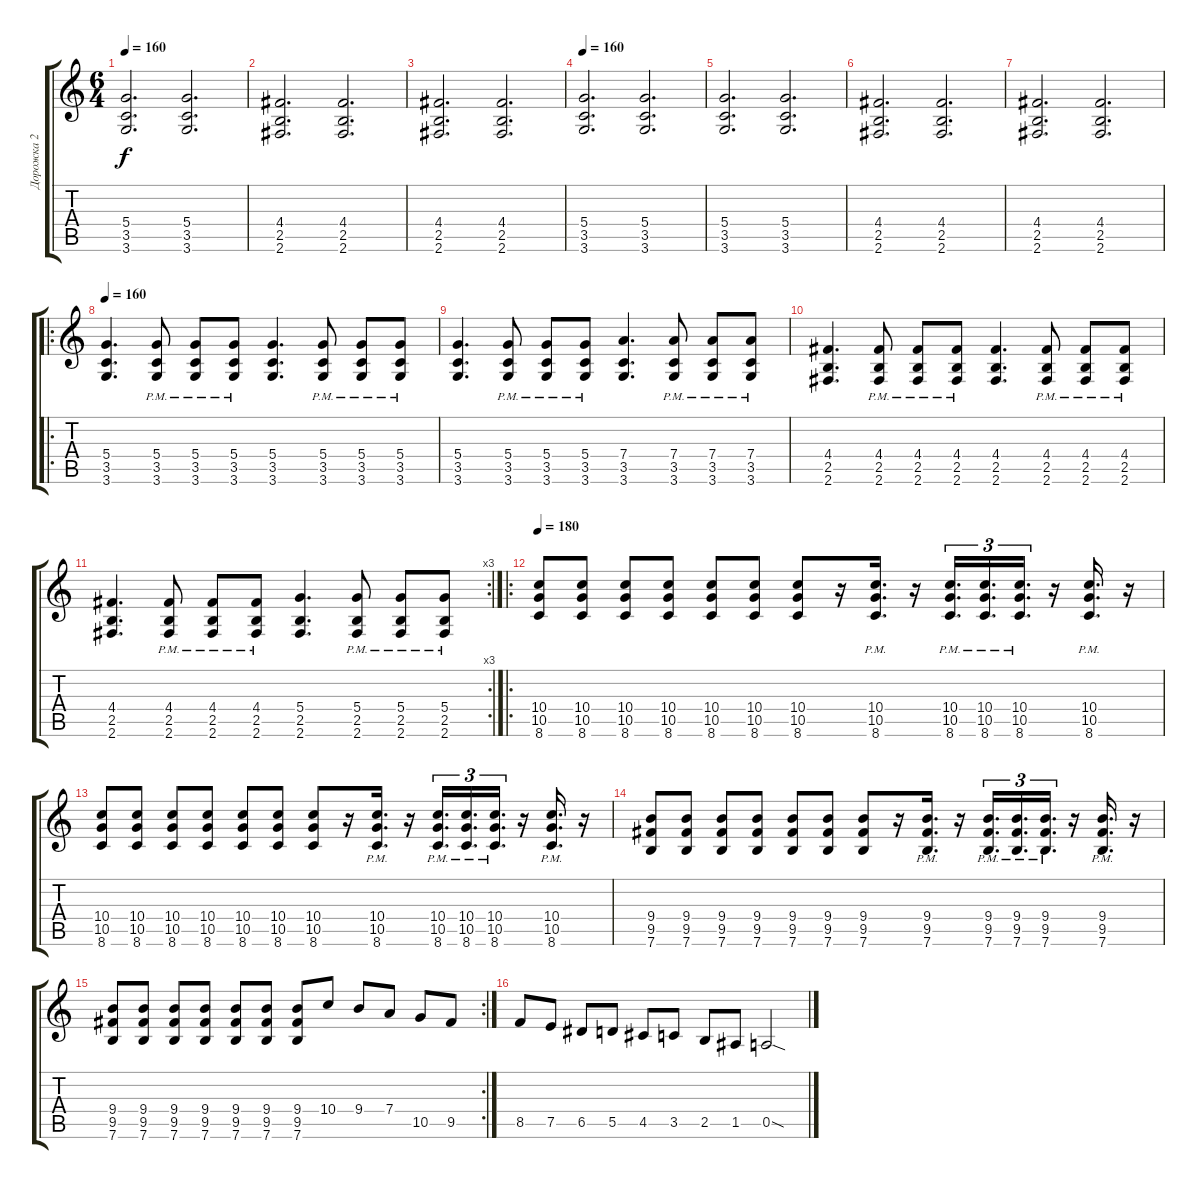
\track ("Дорожка 2" "Дорожка 2") {instrument distortionguitar}
\staff {score tabs}
\tuning (E4 B3 G3 D3 A2 E2) {hide}
\ts (6 4)
\tempo 160
\clef g2
\ks c
(5.4 3.5 3.6).2{d dy f} (5.4 3.5 3.6).2{d} |
(4.4 2.5 2.6).2{d} (4.4 2.5 2.6).2{d} |
(4.4 2.5 2.6).2{d} (4.4 2.5 2.6).2{d} |
\tempo 160
(5.4 3.5 3.6).2{d instrument acousticguitarnylon} (5.4 3.5 3.6).2{d} |
(5.4 3.5 3.6).2{d} (5.4 3.5 3.6).2{d} |
(4.4 2.5 2.6).2{d} (4.4 2.5 2.6).2{d} |
(4.4 2.5 2.6).2{d} (4.4 2.5 2.6).2{d} |
\ro
\tempo 160
(5.4 3.5 3.6).4{d instrument distortionguitar} (5.4{pm} 3.5{pm} 3.6{pm}).8 (5.4{pm} 3.5{pm} 3.6{pm}).8 (5.4{pm} 3.5{pm} 3.6{pm}).8 (5.4 3.5 3.6).4{d} (5.4{pm} 3.5{pm} 3.6{pm}).8 (5.4{pm} 3.5{pm} 3.6{pm}).8 (5.4{pm} 3.5{pm} 3.6{pm}).8 |
(5.4 3.5 3.6).4{d} (5.4{pm} 3.5{pm} 3.6{pm}).8 (5.4{pm} 3.5{pm} 3.6{pm}).8 (5.4{pm} 3.5{pm} 3.6{pm}).8 (7.4 3.5 3.6).4{d} (7.4{pm} 3.5{pm} 3.6{pm}).8 (7.4{pm} 3.5{pm} 3.6{pm}).8 (7.4{pm} 3.5{pm} 3.6{pm}).8 |
(4.4 2.5 2.6).4{d} (4.4{pm} 2.5{pm} 2.6{pm}).8 (4.4{pm} 2.5{pm} 2.6{pm}).8 (4.4{pm} 2.5{pm} 2.6{pm}).8 (4.4 2.5 2.6).4{d} (4.4{pm} 2.5{pm} 2.6{pm}).8 (4.4{pm} 2.5{pm} 2.6{pm}).8 (4.4{pm} 2.5{pm} 2.6{pm}).8 |
\rc 3
(4.4 2.5 2.6).4{d} (4.4{pm} 2.5{pm} 2.6{pm}).8 (4.4{pm} 2.5{pm} 2.6{pm}).8 (4.4{pm} 2.5{pm} 2.6{pm}).8 (5.4 2.5 2.6).4{d} (5.4{pm} 2.5{pm} 2.6{pm}).8 (5.4{pm} 2.5{pm} 2.6{pm}).8 (5.4{pm} 2.5{pm} 2.6{pm}).8 |
\ro
\tempo 180
(10.4 10.5 8.6).8 (10.4 10.5 8.6).8 (10.4 10.5 8.6).8 (10.4 10.5 8.6).8 (10.4 10.5 8.6).8 (10.4 10.5 8.6).8 (10.4 10.5 8.6).8 r.16 (10.4{pm} 10.5{pm} 8.6{pm}).16{d} r.16 (10.4{pm} 10.5{pm} 8.6{pm}).16{d tu (3 2)} (10.4{pm} 10.5{pm} 8.6{pm}).16{d tu (3 2)} (10.4{pm} 10.5{pm} 8.6{pm}).16{d tu (3 2)} r.16 (10.4{pm} 10.5{pm} 8.6{pm}).16{d} r.16 |
(10.4 10.5 8.6).8 (10.4 10.5 8.6).8 (10.4 10.5 8.6).8 (10.4 10.5 8.6).8 (10.4 10.5 8.6).8 (10.4 10.5 8.6).8 (10.4 10.5 8.6).8 r.16 (10.4{pm} 10.5{pm} 8.6{pm}).16{d} r.16 (10.4{pm} 10.5{pm} 8.6{pm}).16{d tu (3 2)} (10.4{pm} 10.5{pm} 8.6{pm}).16{d tu (3 2)} (10.4{pm} 10.5{pm} 8.6{pm}).16{d tu (3 2)} r.16 (10.4{pm} 10.5{pm} 8.6{pm}).16{d} r.16 |
(9.4 9.5 7.6).8 (9.4 9.5 7.6).8 (9.4 9.5 7.6).8 (9.4 9.5 7.6).8 (9.4 9.5 7.6).8 (9.4 9.5 7.6).8 (9.4 9.5 7.6).8 r.16 (9.4{pm} 9.5{pm} 7.6{pm}).16{d} r.16 (9.4{pm} 9.5{pm} 7.6{pm}).16{d tu (3 2)} (9.4{pm} 9.5{pm} 7.6{pm}).16{d tu (3 2)} (9.4{pm} 9.5{pm} 7.6{pm}).16{d tu (3 2)} r.16 (9.4{pm} 9.5{pm} 7.6{pm}).16{d} r.16 |
\rc 2
(9.4 9.5 7.6).8 (9.4 9.5 7.6).8 (9.4 9.5 7.6).8 (9.4 9.5 7.6).8 (9.4 9.5 7.6).8 (9.4 9.5 7.6).8 (9.4 9.5 7.6).8 10.4.8 9.4.8 7.4.8 10.5.8 9.5.8 |
8.5.8 7.5.8 6.5.8 5.5.8 4.5.8 3.5.8 2.5.8 1.5.8 0.5{sod}.2
